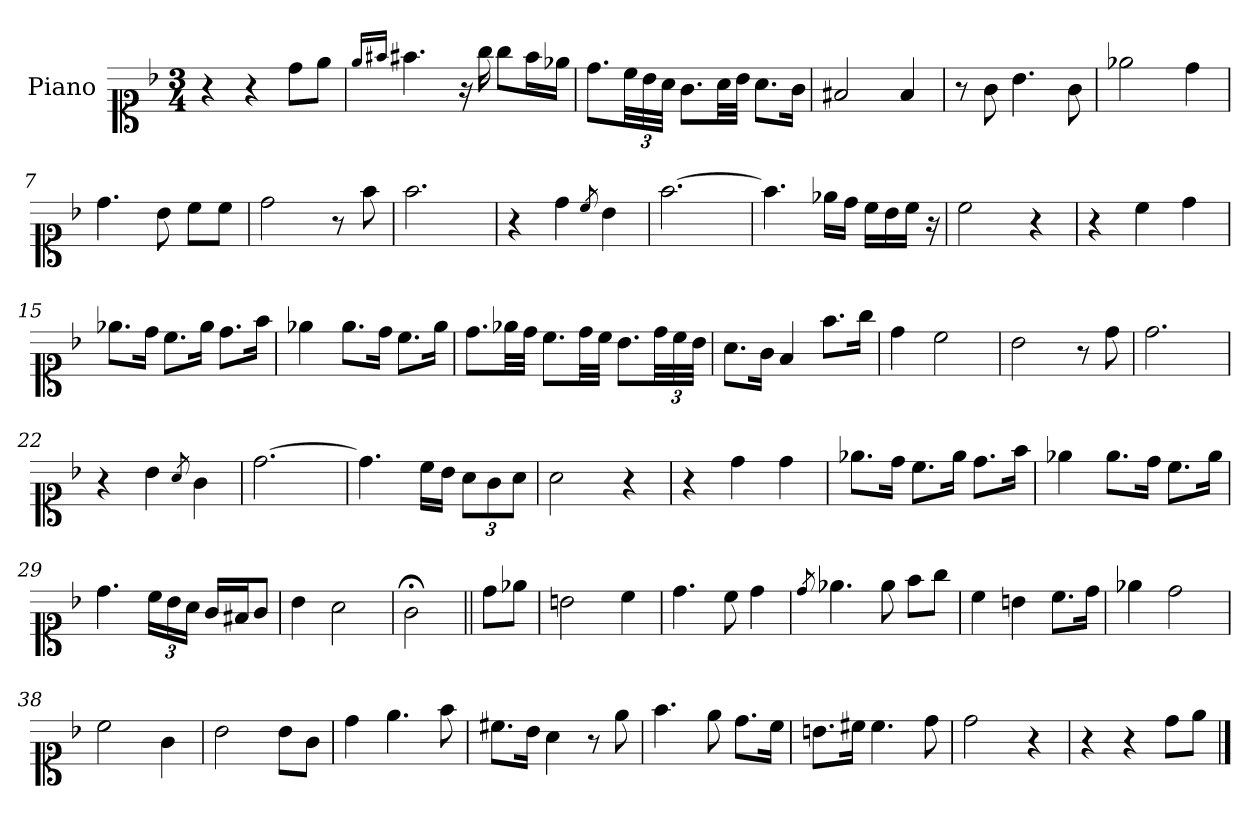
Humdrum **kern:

**kern
*part1
*staff1
*I"Piano
*I'Pno.
*clefC1
*k[b-]
*M3/4
=1
4r
4r
8dd\L
8ee\J
=2
16qee/LL
16qff#X/JJ
4.ff#\
16r
16gg\
8gg\L
16ff#\L
16ee-X\JJ
=3
8.dd\L
*Xbrackettup
48cc\LL
48b-\
48a\JJJ
8.g\L
32a\LL
32b-\JJJ
8.a\L
16g\Jk
=4
2f#X/
4f#/
=5
8r
8g\
4.b-\
8g\
=6
2ee-X\
4dd\
=7
4.dd\
8b-\
8cc\L
8cc\J
!!LO:LB:g=z
=8
2dd\
8r
8ff\
=9
2.ff\
=10
4r
4dd\
8qcc/
4b-\
=11
[2.ff\
=12
4.ff\]
16ee-X\LL
16dd\JJ
16cc\LL
16b-\
16cc\JJ
16r
=13
2cc\
4r
=14
4r
4cc\
4dd\
=15
8.ee-X\L
16dd\Jk
8.cc\L
16ee-\Jk
8.dd\L
16ff\Jk
=16
4ee-X\
8.ee-\L
16dd\Jk
8.cc\L
16ee-\Jk
!!LO:LB:g=z
=17
8.dd\L
32ee-X\LL
32dd\JJJ
8.cc\L
32dd\LL
32cc\JJJ
8.b-\L
48dd\LL
48cc\
48b-\JJJ
=18
8.a\L
16g\Jk
4f/
8.ff\L
16gg\Jk
=19
4dd\
2cc\
=20
2b-\
8r
8dd\
=21
2.dd\
=22
4r
4b-\
8qa/
4g\
=23
[2.dd\
=24
4.dd\]
16cc\LL
16b-\JJ
12a\L
12g\
12a\J
!!LO:LB:g=z
=25
2a\
4r
=26
4r
4dd\
4dd\
=27
8.ee-X\L
16dd\Jk
8.cc\L
16ee-\Jk
8.dd\L
16ff\Jk
=28
4ee-X\
8.ee-\L
16dd\Jk
8.cc\L
16ee-\Jk
=29
4.dd\
24cc\LL
24b-\
24a\JJ
16g/LL
16f#X/J
8g/J
=30
4b-\
2a\
=31
2g;<\
=32||
8dd\L
8ee-X\J
=33
2bn\
4cc\
=34
4.dd\
8cc\
4dd\
!!LO:LB:g=z
=35
8qdd/
4.ee-X\
8ee-\
8ff\L
8gg\J
=36
4cc\
4bn\
8.cc\L
16dd\Jk
=37
4ee-X\
2dd\
=38
2cc\
4g\
=39
2b-\
8b-\L
8g\J
=40
4dd\
4.ee\
8ff\
=41
8.cc#X\L
16b-\Jk
4a\
8r
8ee\
=42
4.ff\
8ee\
8.dd\L
16cc\Jk
!!LO:LB:g=z
=43
8.bn\L
16cc#X\Jk
4.cc#\
8dd\
=44
2dd\
4r
=45
4r
4r
8dd\L
8ee\J
==
*-
